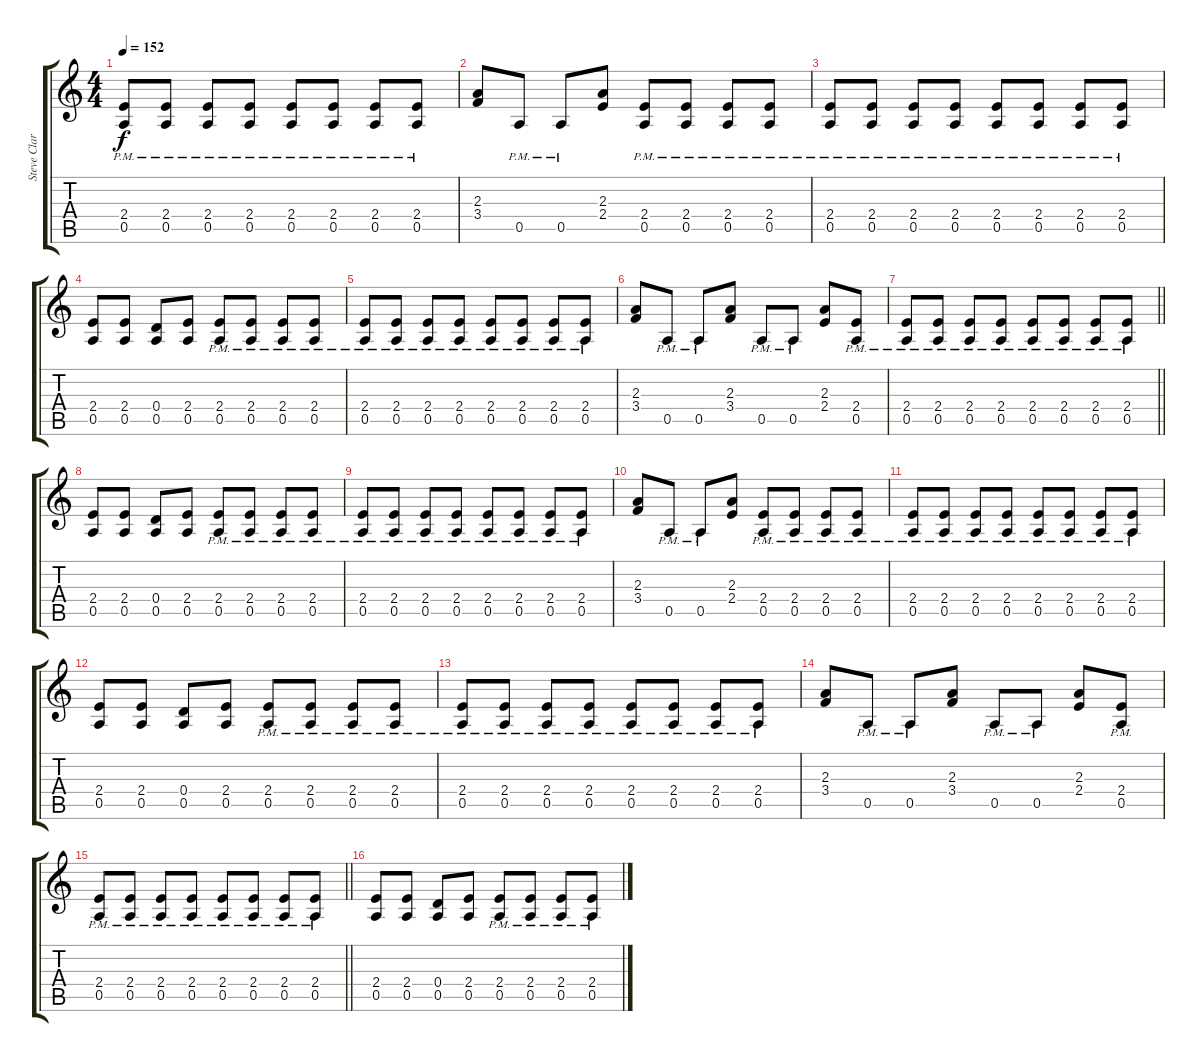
\track ("Steve Clark" "Steve Clar") {instrument distortionguitar}
\staff {score tabs}
\tuning (E4 B3 G3 D3 A2 E2) {hide}
\ts (4 4)
\tempo 152
\clef g2
\ks aminor
(2.4{pm} 0.5{pm}).8{dy f} (2.4{pm} 0.5{pm}).8 (2.4{pm} 0.5{pm}).8 (2.4{pm} 0.5{pm}).8 (2.4{pm} 0.5{pm}).8 (2.4{pm} 0.5{pm}).8 (2.4{pm} 0.5{pm}).8 (2.4{pm} 0.5{pm}).8 |
(2.3 3.4).8 0.5{pm}.8 0.5{pm}.8 (2.3 2.4).8 (2.4{pm} 0.5{pm}).8 (2.4{pm} 0.5{pm}).8 (2.4{pm} 0.5{pm}).8 (2.4{pm} 0.5{pm}).8 |
(2.4{pm} 0.5{pm}).8 (2.4{pm} 0.5{pm}).8 (2.4{pm} 0.5{pm}).8 (2.4{pm} 0.5{pm}).8 (2.4{pm} 0.5{pm}).8 (2.4{pm} 0.5{pm}).8 (2.4{pm} 0.5{pm}).8 (2.4{pm} 0.5{pm}).8 |
(2.4 0.5).8 (2.4 0.5).8 (0.4 0.5).8 (2.4 0.5).8 (2.4{pm} 0.5{pm}).8 (2.4{pm} 0.5{pm}).8 (2.4{pm} 0.5{pm}).8 (2.4{pm} 0.5{pm}).8 |
(2.4{pm} 0.5{pm}).8 (2.4{pm} 0.5{pm}).8 (2.4{pm} 0.5{pm}).8 (2.4{pm} 0.5{pm}).8 (2.4{pm} 0.5{pm}).8 (2.4{pm} 0.5{pm}).8 (2.4{pm} 0.5{pm}).8 (2.4{pm} 0.5{pm}).8 |
(2.3 3.4).8 0.5{pm}.8 0.5{pm}.8 (2.3 3.4).8 0.5{pm}.8 0.5{pm}.8 (2.3 2.4).8 (2.4{pm} 0.5{pm}).8 |
\barLineRight lightlight
(2.4{pm} 0.5{pm}).8 (2.4{pm} 0.5{pm}).8 (2.4{pm} 0.5{pm}).8 (2.4{pm} 0.5{pm}).8 (2.4{pm} 0.5{pm}).8 (2.4{pm} 0.5{pm}).8 (2.4{pm} 0.5{pm}).8 (2.4{pm} 0.5{pm}).8 |
(2.4 0.5).8 (2.4 0.5).8 (0.4 0.5).8 (2.4 0.5).8 (2.4{pm} 0.5{pm}).8 (2.4{pm} 0.5{pm}).8 (2.4{pm} 0.5{pm}).8 (2.4{pm} 0.5{pm}).8 |
(2.4{pm} 0.5{pm}).8 (2.4{pm} 0.5{pm}).8 (2.4{pm} 0.5{pm}).8 (2.4{pm} 0.5{pm}).8 (2.4{pm} 0.5{pm}).8 (2.4{pm} 0.5{pm}).8 (2.4{pm} 0.5{pm}).8 (2.4{pm} 0.5{pm}).8 |
(2.3 3.4).8 0.5{pm}.8 0.5{pm}.8 (2.3 2.4).8 (2.4{pm} 0.5{pm}).8 (2.4{pm} 0.5{pm}).8 (2.4{pm} 0.5{pm}).8 (2.4{pm} 0.5{pm}).8 |
(2.4{pm} 0.5{pm}).8 (2.4{pm} 0.5{pm}).8 (2.4{pm} 0.5{pm}).8 (2.4{pm} 0.5{pm}).8 (2.4{pm} 0.5{pm}).8 (2.4{pm} 0.5{pm}).8 (2.4{pm} 0.5{pm}).8 (2.4{pm} 0.5{pm}).8 |
(2.4 0.5).8 (2.4 0.5).8 (0.4 0.5).8 (2.4 0.5).8 (2.4{pm} 0.5{pm}).8 (2.4{pm} 0.5{pm}).8 (2.4{pm} 0.5{pm}).8 (2.4{pm} 0.5{pm}).8 |
(2.4{pm} 0.5{pm}).8 (2.4{pm} 0.5{pm}).8 (2.4{pm} 0.5{pm}).8 (2.4{pm} 0.5{pm}).8 (2.4{pm} 0.5{pm}).8 (2.4{pm} 0.5{pm}).8 (2.4{pm} 0.5{pm}).8 (2.4{pm} 0.5{pm}).8 |
(2.3 3.4).8 0.5{pm}.8 0.5{pm}.8 (2.3 3.4).8 0.5{pm}.8 0.5{pm}.8 (2.3 2.4).8 (2.4{pm} 0.5{pm}).8 |
\barLineRight lightlight
(2.4{pm} 0.5{pm}).8 (2.4{pm} 0.5{pm}).8 (2.4{pm} 0.5{pm}).8 (2.4{pm} 0.5{pm}).8 (2.4{pm} 0.5{pm}).8 (2.4{pm} 0.5{pm}).8 (2.4{pm} 0.5{pm}).8 (2.4{pm} 0.5{pm}).8 |
(2.4 0.5).8 (2.4 0.5).8 (0.4 0.5).8 (2.4 0.5).8 (2.4{pm} 0.5{pm}).8 (2.4{pm} 0.5{pm}).8 (2.4{pm} 0.5{pm}).8 (2.4{pm} 0.5{pm}).8
